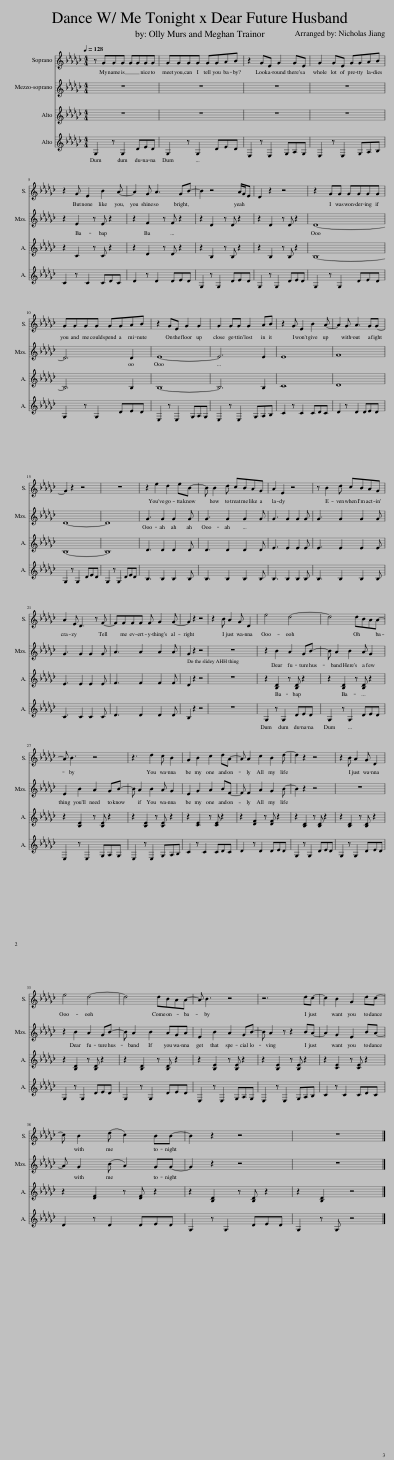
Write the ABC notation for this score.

X:1
%%score 1 2 3 4
L:1/8
Q:1/4=128
M:4/4
I:linebreak $
K:Gb
V:1 treble
V:2 treble
V:3 treble
V:4 treble
V:1
 z GGG GGGG | GGGG GGAB | z2 GE G2 GE | G2 GE GGAB |$ z2 G E2 B2 A- | %5
 A2 G A3 GB- | B2 z4 A/G/E | D2 z2 z4 | z2 GG GGGG |$ GGGG GGAB | %10
 z2 GE G2 G2 | G2 GG G2 AB | z2 G E2 B2 A- | A2 G A3 GG- |$ G2 z2 z4 | %15
 z8 | z2 e2 d2 eB- | B B2 d cBAG | A2 E2 z4 | z B2 d cBAG |$ %20
 A2 E D3 z F- | FFFF F G2 G- | G2 z2 z4 | z2 B A2 G D2 | e4 d4- | %25
 d4 dBAA- |$ A B3 z4 | z3 d2 c B2 | G2 B2 c2 dA- | A A2 c2 B2 d- | %30
 d2 z2 z4 | z2 B A2 G D2 |$ e4 d4- | d4 dBAA- | A B3 z4 | %35
 z6 dc- | c2 B2 G2 dc- |$ c B2 (d c2) BB- | B2 z2 z4 | z8 |] %40
V:2
 z8 | z8 | z8 | z8 |$ z2 E2 z E z2 | %5
 z2 F2 z F z2 | z2 D2 z D z2 | z2 D2 z D z2 | D8- |$ D6 D2 | %10
 E8- | E6 E2 | E8 | F8 |$ D8- | %15
 D8 | G3 G2 G2 G | G3 G2 G2 G | G3 G2 G2 G | G3 G2 G2 G |$ %20
 G3 G2 G2 G | A3 A2 A2 A | G2 z2 z4 | z8 | z2 B2 A2 GB- | %25
 B A2 B2 A G2 |$ E2 B2 A2 GB- | B A2 B2 A G2 | E2 G2 A2 BF- | F F2 A2 G2 B- | %30
 B2 z2 z4 | z8 |$ z2 B2 A2 GB- | B A2 B2 AGA | E2 B2 A2 GB- | %35
 B A2 z z2 BA- | A2 G2 E2 BA- |$ A G2 (B A2) GG- | G2 z2 z4 | z8 |] %40
V:3
 z8 | z8 | z8 | z8 |$ z2 C2 z C z2 | %5
 z2 D2 z D z2 | z2 B,2 z B, z2 | z2 B,2 z B, z2 | B,8- |$ B,6 B,2 | %10
 B,8- | B,6 B,2 | C8 | D8 |$ B,8- | %15
 B,8 | D3 D2 D2 D | D3 D2 D2 D | E3 E2 E2 E | E3 E2 E2 E |$ %20
 E3 E2 E2 E | F3 F2 F2 F | D2 z2 z4 | z8 | z2 [B,D]2 z [B,D] z2 | %25
 z2 [B,D]2 z [B,D] z2 |$ z2 [B,E]2 z [B,E] z2 | z2 [B,E]2 z [B,E] z2 | z2 [CE]2 z [CE] z2 | z2 [DF]2 z [DF] z2 | %30
 z2 [B,D]2 z [B,D] z2 | z2 [B,D]2 z [B,D] z2 |$ z2 [B,D]2 z [B,D] z2 | z2 [B,D]2 z [B,D] z2 | z2 [B,E]2 z [B,E] z2 | %35
 z2 [B,E]2 z [B,E] z2 | z2 [CE]2 z [CE] z2 |$ z2 [DF]2 z [DF] z2 | z2 [B,D]2 z [B,D] z2 | z2 [B,D]2 z4 |] %40
V:4
 G,2 z G,2 DED | G,2 z G,2 DED | E,2 z E,2 G,A,G, | E,2 z E,2 G,A,B, |$ C2 z C2 CDC | %5
 D2 z D2 DED | G,2 z G,2 DED | G,2 z G,2 DED | G,2 z G,2 DED |$ G,2 z G,2 DED | %10
 E,2 z E,2 G,A,G, | E,2 z E,2 G,A,B, | C2 z C2 CDC | D2 z D2 DED |$ G,2 z G,2 DED | %15
 G,2 z G,2 DED | B,3 B,2 B,2 B, | B,3 B,2 B,2 B, | B,3 B,2 B,2 B, | B,3 B,2 B,2 B, |$ %20
 C3 C2 C2 C | D3 D2 D2 D | B,2 z2 z4 | z8 | G,2 z G,2 DED | %25
 G,2 z G,2 DED |$ E,2 z E,2 G,A,G, | E,2 z E,2 G,A,B, | C2 z C2 CDC | D2 z D2 DED | %30
 G,2 z G,2 DED | G,2 z G,2 DED |$ G,2 z G,2 DED | G,2 z G,2 DED | E,2 z E,2 G,A,G, | %35
 E,2 z E,2 G,A,B, | C2 z C2 CDC |$ D2 z D2 DED | G,2 z G,2 DED | G,2 z G, z4 |] %40
